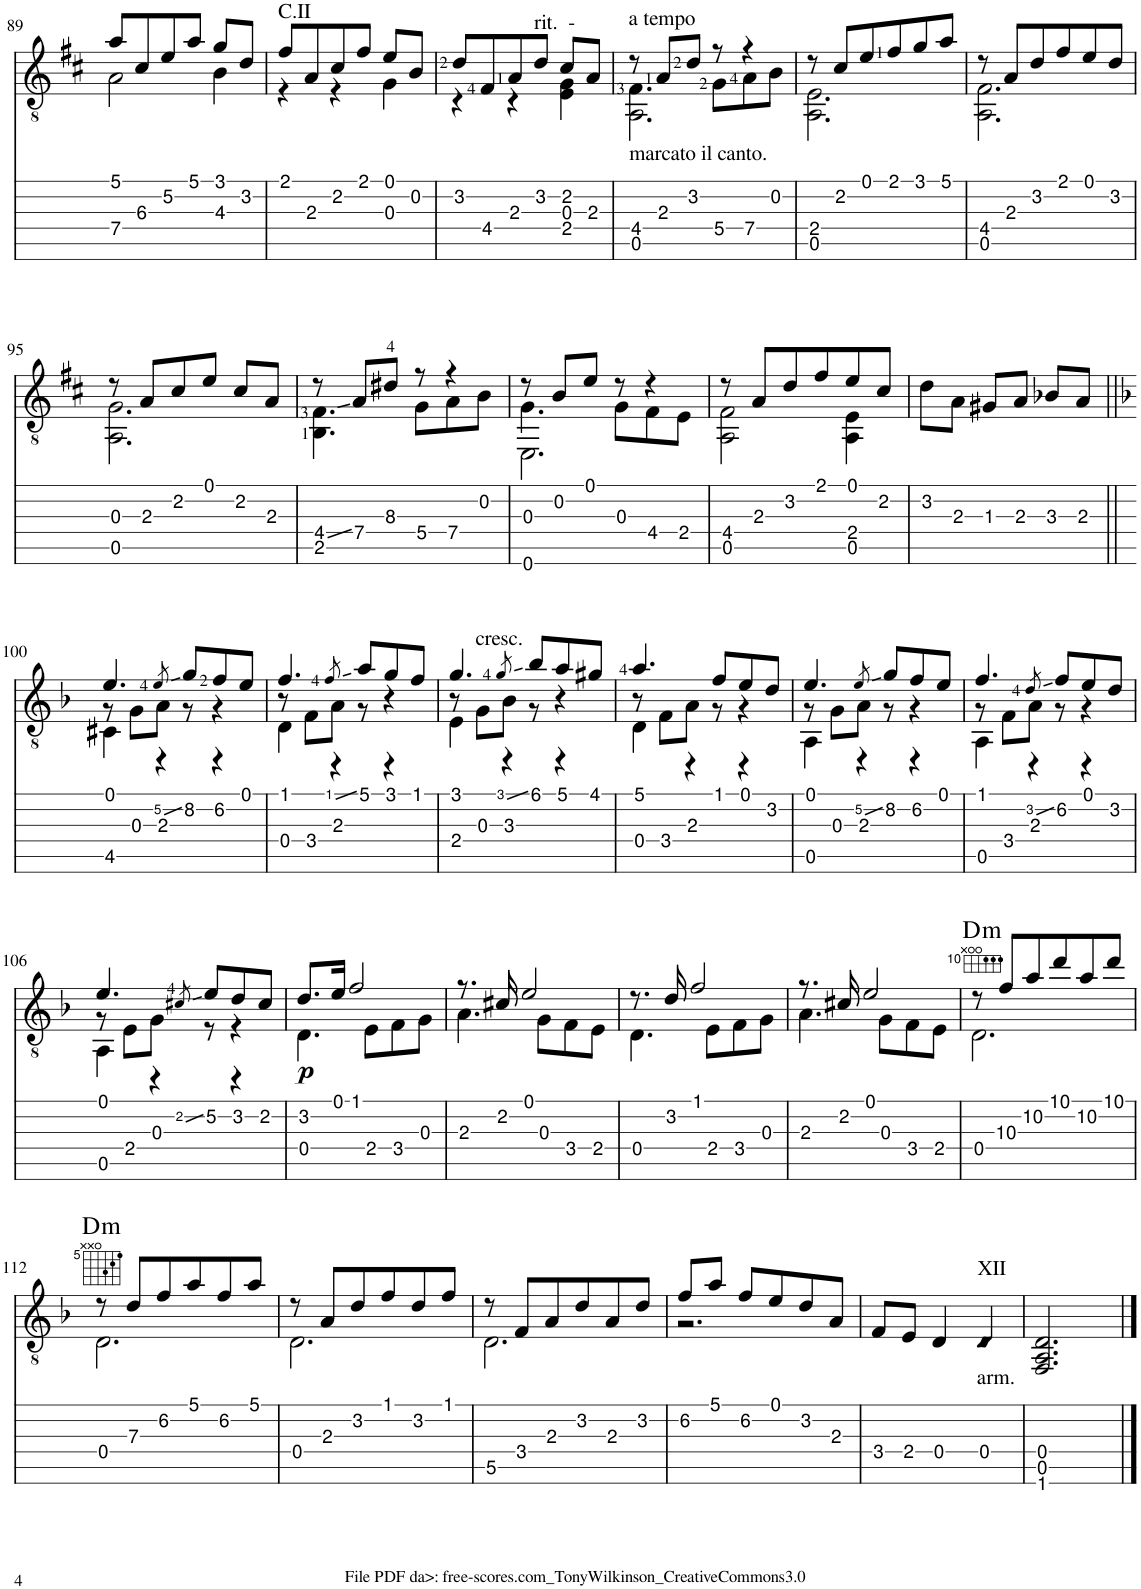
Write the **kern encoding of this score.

**kern	**kern	**dynam	**harte
*part1	*part1	*part1	*part1
*staff2	*staff1	*staff1/2	*
*I"Guitar	*	*	*
*I'Guit.	*	*	*
!!LO:PB:g=z
*	*clefGv2	*	*
*k[f#c#]	*k[f#c#]	*	*
*M3/4	*M3/4	*	*
=89	=89	=89	=89
*^	*^	*	*
8aL	2A	8a/L	2A\	.	.
8c#J	.	8c#/	.	.	.
8eL	.	8e/	.	.	.
8aJ	.	8a/J	.	.	.
8gL	4B	8g/L	4B\	.	.
8dJ	.	8d/J	.	.	.
=90	=90	=90	=90	=90	=90
!	!	!LO:TX:a:t=C.II	!	!	!
8f#L	4r	8f#/L	4r	.	.
8AJ	.	8A/	.	.	.
8c#L	4r	8c#/	4r	.	.
8f#J	.	8f#/J	.	.	.
8eL	4G	8e/L	4G\	.	.
8BJ	.	8B/J	.	.	.
=91	=91	=91	=91	=91	=91
8dL	4r	8d/L	4r	.	.
8F#J	.	8F#/	.	.	.
8AL	4r	8A/	4r	.	.
!	!	!LO:TX:a:t=rit.  -	!	!	!
8dJ	.	8d/J	.	.	.
8c#L	4E 4G	8c#/L	4E\ 4G\	.	.
8AJ	.	8A/J	.	.	.
=92	=92	=92	=92	=92	=92
*	*^	*	*^	*	*
!	!	!	!LO:TX:a:t=a tempo	!	!	!	!
!LO:TX:a:t=marcato il canto.	!	!	!	!	!	!	!
8r	4.F#	2.AA	8r	4.F#\	2.AA\	.	.
8A	.	.	8A/L	.	.	.	.
8d	.	.	8d/J	.	.	.	.
8r	8G	.	8r	8G\L	.	.	.
4r	8AL	.	4r	8A\	.	.	.
.	8BJ	.	.	8B\J	.	.	.
*	*v	*v	*	*	*	*	*
*	*	*	*v	*v	*	*
=93	=93	=93	=93	=93	=93
8r	2.AA 2.E	8r	2.AA\ 2.E\	.	.
8c#	.	8c#/L	.	.	.
8eL	.	8e/	.	.	.
8f#J	.	8f#/	.	.	.
8gL	.	8g/	.	.	.
8aJ	.	8a/J	.	.	.
=94	=94	=94	=94	=94	=94
8r	2.AA 2.F#	8r	2.AA\ 2.F#\	.	.
8A	.	8A/L	.	.	.
8dL	.	8d/	.	.	.
8f#J	.	8f#/	.	.	.
8eL	.	8e/	.	.	.
8dJ	.	8d/J	.	.	.
!!LO:LB:g=z	!!
=95	=95	=95	=95	=95	=95
8r	2.AA 2.G	8r	2.AA\ 2.G\	.	.
8A	.	8A/L	.	.	.
8c#L	.	8c#/	.	.	.
8eJ	.	8e/J	.	.	.
8c#L	.	8c#/L	.	.	.
8AJ	.	8A/J	.	.	.
=96	=96	=96	=96	=96	=96
8r	4.BB 4.F#	8r	4.BB\ 4.F#\	.	.
8A	.	8A/L	.	.	.
8d#	.	8d#X/J	.	.	.
8r	8G	8r	8G\L	.	.
4r	8AL	4r	8A\	.	.
.	8BJ	.	8B\J	.	.
=97	=97	=97	=97	=97	=97
*	*^	*	*^	*	*
8r	4.G	2.EE	8r	4.G\	2.EE\	.	.
8B	.	.	8B/L	.	.	.	.
8e	.	.	8e/J	.	.	.	.
8r	8G	.	8r	8G\L	.	.	.
4r	8F#L	.	4r	8F#\	.	.	.
.	8EJ	.	.	8E\J	.	.	.
*	*v	*v	*	*	*	*	*
*	*	*	*v	*v	*	*
=98	=98	=98	=98	=98	=98
8r	2AA 2F#	8r	2AA\ 2F#\	.	.
8A	.	8A/L	.	.	.
8dL	.	8d/	.	.	.
8f#J	.	8f#/	.	.	.
8eL	4AA 4E	8e/	4AA\ 4E\	.	.
8c#J	.	8c#/J	.	.	.
*v	*v	*	*	*	*
*	*v	*v	*	*
=99	=99	=99	=99
8dL	8d\L	.	.
8AJ	8A\J	.	.
8G#L	8G#X/L	.	.
8AJ	8A/J	.	.
8B-L	8B-X/L	.	.
8AJ	8A/J	.	.
!!LO:LB:g=z
=100||	=100||	=100||	=100||
*k[b-]	*k[b-]	*	*
*^	*^	*	*
*	*^	*	*^	*	*
4.e	8r	4C#X	4.e/	8r	4C#X\	.	.
.	8G	.	.	8G\L	.	.	.
.	8A	4r	.	8A\J	4r	.	.
qe	.	.	8qe/	.	.	.	.
8g	8r	.	8g/L	8r	.	.	.
8fL	4r	4r	8f/	4r	4r	.	.
8eJ	.	.	8e/J	.	.	.	.
=101	=101	=101	=101	=101	=101	=101	=101
4.f	8r	4D	4.f/	8r	4D\	.	.
.	8F	.	.	8F\L	.	.	.
.	8A	4r	.	8A\J	4r	.	.
qf	.	.	8qf/	.	.	.	.
8a	8r	.	8a/L	8r	.	.	.
8gL	4r	4r	8g/	4r	4r	.	.
8fJ	.	.	8f/J	.	.	.	.
=102	=102	=102	=102	=102	=102	=102	=102
4.g	8r	4E	4.g/	8r	4E\	.	.
!	!	!	!	!LO:TX:a:t=cresc.	!	!	!
.	8G	.	.	8G\L	.	.	.
.	8B-	4r	.	8B-\J	4r	.	.
qg	.	.	8qg/	.	.	.	.
8b-	8r	.	8b-/L	8r	.	.	.
8aL	4r	4r	8a/	4r	4r	.	.
8g#XJ	.	.	8g#X/J	.	.	.	.
=103	=103	=103	=103	=103	=103	=103	=103
4.a	8r	4D	4.a/	8r	4D\	.	.
.	8F	.	.	8F\L	.	.	.
.	8A	4r	.	8A\J	4r	.	.
8f	8r	.	8f/L	8r	.	.	.
8eL	4r	4r	8e/	4r	4r	.	.
8dJ	.	.	8d/J	.	.	.	.
=104	=104	=104	=104	=104	=104	=104	=104
4.e	8r	4AA	4.e/	8r	4AA\	.	.
.	8G	.	.	8G\L	.	.	.
.	8A	4r	.	8A\J	4r	.	.
qe	.	.	8qe/	.	.	.	.
8g	8r	.	8g/L	8r	.	.	.
8fL	4r	4r	8f/	4r	4r	.	.
8eJ	.	.	8e/J	.	.	.	.
=105	=105	=105	=105	=105	=105	=105	=105
4.f	8r	4AA	4.f/	8r	4AA\	.	.
.	8F	.	.	8F\L	.	.	.
.	8A	4r	.	8A\J	4r	.	.
qd	.	.	8qd/	.	.	.	.
8f	8r	.	8f/L	8r	.	.	.
8eL	4r	4r	8e/	4r	4r	.	.
8dJ	.	.	8d/J	.	.	.	.
!!LO:LB:g=z	!!	!!
=106	=106	=106	=106	=106	=106	=106	=106
4.e	8r	4AA	4.e/	8r	4AA\	.	.
.	8E	.	.	8E\L	.	.	.
.	8G	4r	.	8G\J	4r	.	.
qc#	.	.	8qc#X/	.	.	.	.
8e	8r	.	8e/L	8r	.	.	.
8dL	4r	4r	8d/	4r	4r	.	.
8c#J	.	.	8c#/J	.	.	.	.
*	*v	*v	*	*	*	*	*
*	*	*	*v	*v	*	*
=107	=107	=107	=107	=107	=107
!	!	!	!	!LO:DY:b	!
8.dL	4.D	8.d/L	4.D\	p	.
16eJk	.	16e/Jk	.	.	.
2f	.	2f/	.	.	.
.	8E	.	8E\L	.	.
.	8FL	.	8F\	.	.
.	8GJ	.	8G\J	.	.
=108	=108	=108	=108	=108	=108
8.r	4.A	8.r	4.A\	.	.
16c#	.	16c#X/	.	.	.
2e	.	2e/	.	.	.
.	8G	.	8G\L	.	.
.	8FL	.	8F\	.	.
.	8EJ	.	8E\J	.	.
=109	=109	=109	=109	=109	=109
8.r	4.D	8.r	4.D\	.	.
16d	.	16d/	.	.	.
2f	.	2f/	.	.	.
.	8E	.	8E\L	.	.
.	8FL	.	8F\	.	.
.	8GJ	.	8G\J	.	.
=110	=110	=110	=110	=110	=110
8.r	4.A	8.r	4.A\	.	.
16c#	.	16c#X/	.	.	.
2e	.	2e/	.	.	.
.	8G	.	8G\L	.	.
.	8FL	.	8F\	.	.
.	8EJ	.	8E\J	.	.
=111	=111	=111	=111	=111	=111
8r	2.D	8r	2.D\	.	.
!	!	!	!	!	!LO:H:kt=m
8f	.	8f/L	.	.	D:min
8aL	.	8a/	.	.	.
8ddJ	.	8dd/	.	.	.
8aL	.	8a/	.	.	.
8ddJ	.	8dd/J	.	.	.
!!LO:LB:g=z	!!
=112	=112	=112	=112	=112	=112
!	!	!	!	!	!LO:H:kt=m
8r	2.D	8r	2.D\	.	D:min
8d	.	8d/L	.	.	.
8fL	.	8f/	.	.	.
8aJ	.	8a/	.	.	.
8fL	.	8f/	.	.	.
8aJ	.	8a/J	.	.	.
=113	=113	=113	=113	=113	=113
8r	2.D	8r	2.D\	.	.
8A	.	8A/L	.	.	.
8dL	.	8d/	.	.	.
8fJ	.	8f/	.	.	.
8dL	.	8d/	.	.	.
8fJ	.	8f/J	.	.	.
=114	=114	=114	=114	=114	=114
8r	2.D	8r	2.D\	.	.
8F	.	8F/L	.	.	.
8AL	.	8A/	.	.	.
8dJ	.	8d/	.	.	.
8AL	.	8A/	.	.	.
8dJ	.	8d/J	.	.	.
=115	=115	=115	=115	=115	=115
8fL	2.r	8f/L	2.r	.	.
8aJ	.	8a/J	.	.	.
8fL	.	8f/L	.	.	.
8eJ	.	8e/	.	.	.
8dL	.	8d/	.	.	.
8AJ	.	8A/J	.	.	.
*v	*v	*	*	*	*
*	*v	*v	*	*
=116	=116	=116	=116
8FL	8F/L	.	.
8EJ	8E/J	.	.
4D	4D/	.	.
!	!LO:TX:a:t=XII	!	!
!LO:TX:a:t=arm.	!	!	!
!LO:N:head=diamond	!LO:N:head=diamond	!	!
4D	4D/	.	.
=117	=117	=117	=117
2.FF 2.AA 2.D	2.FF/ 2.AA/ 2.D/	.	.
==	==	==	==
*-	*-	*-	*-
